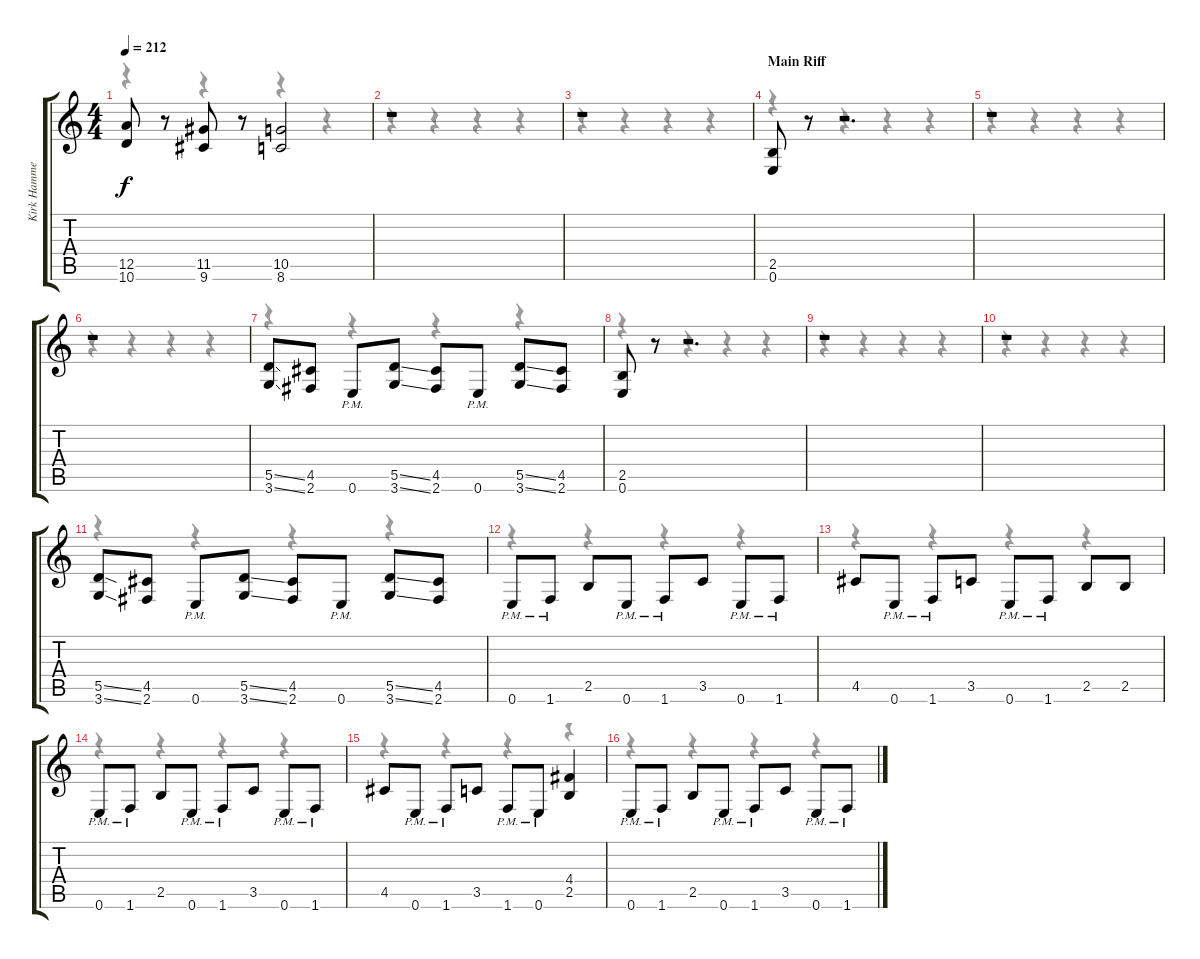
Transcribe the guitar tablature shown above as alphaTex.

\track ("Kirk Hammett" "Kirk Hamme") {instrument distortionguitar}
\staff {score tabs}
\tuning (E4 B3 G3 D3 A2 E2) {hide}
\voice
\ts (4 4)
\tempo 212
\clef g2
\ks c
(12.5 10.6).8{dy f} r.8 (11.5 9.6).8 r.8 (10.5 8.6).2 |
r.1 |
r.1 |
\section ("" "Main Riff")
(2.5 0.6).8 r.8 r.2{d} |
r.1 |
r.1 |
(5.5{ss} 3.6{ss}).8 (4.5 2.6).8 0.6{pm}.8 (5.5{ss} 3.6{ss}).8 (4.5 2.6).8 0.6{pm}.8 (5.5{ss} 3.6{ss}).8 (4.5 2.6).8 |
(2.5 0.6).8 r.8 r.2{d} |
r.1 |
r.1 |
(5.5{ss} 3.6{ss}).8 (4.5 2.6).8 0.6{pm}.8 (5.5{ss} 3.6{ss}).8 (4.5 2.6).8 0.6{pm}.8 (5.5{ss} 3.6{ss}).8 (4.5 2.6).8 |
0.6{pm}.8 1.6{pm}.8 2.5.8 0.6{pm}.8 1.6{pm}.8 3.5.8 0.6{pm}.8 1.6{pm}.8 |
4.5.8 0.6{pm}.8 1.6{pm}.8 3.5.8 0.6{pm}.8 1.6{pm}.8 2.5.8 2.5.8 |
0.6{pm}.8 1.6{pm}.8 2.5.8 0.6{pm}.8 1.6{pm}.8 3.5.8 0.6{pm}.8 1.6{pm}.8 |
4.5.8 0.6{pm}.8 1.6{pm}.8 3.5.8 1.6{pm}.8 0.6{pm}.8 (4.4 2.5).4 |
0.6{pm}.8 1.6{pm}.8 2.5.8 0.6{pm}.8 1.6{pm}.8 3.5.8 0.6{pm}.8 1.6{pm}.8
\voice
\clef g2
\ottava regular
\simile none
\ks c
r.4{dy f} r.4 r.4 r.4 |
r.4 r.4 r.4 r.4 |
r.4 r.4 r.4 r.4 |
r.4 r.4 r.4 r.4 |
r.4 r.4 r.4 r.4 |
r.4 r.4 r.4 r.4 |
r.4 r.4 r.4 r.4 |
r.4 r.4 r.4 r.4 |
r.4 r.4 r.4 r.4 |
r.4 r.4 r.4 r.4 |
r.4 r.4 r.4 r.4 |
r.4 r.4 r.4 r.4 |
r.4 r.4 r.4 r.4 |
r.4 r.4 r.4 r.4 |
r.4 r.4 r.4 r.4 |
r.4 r.4 r.4 r.4
